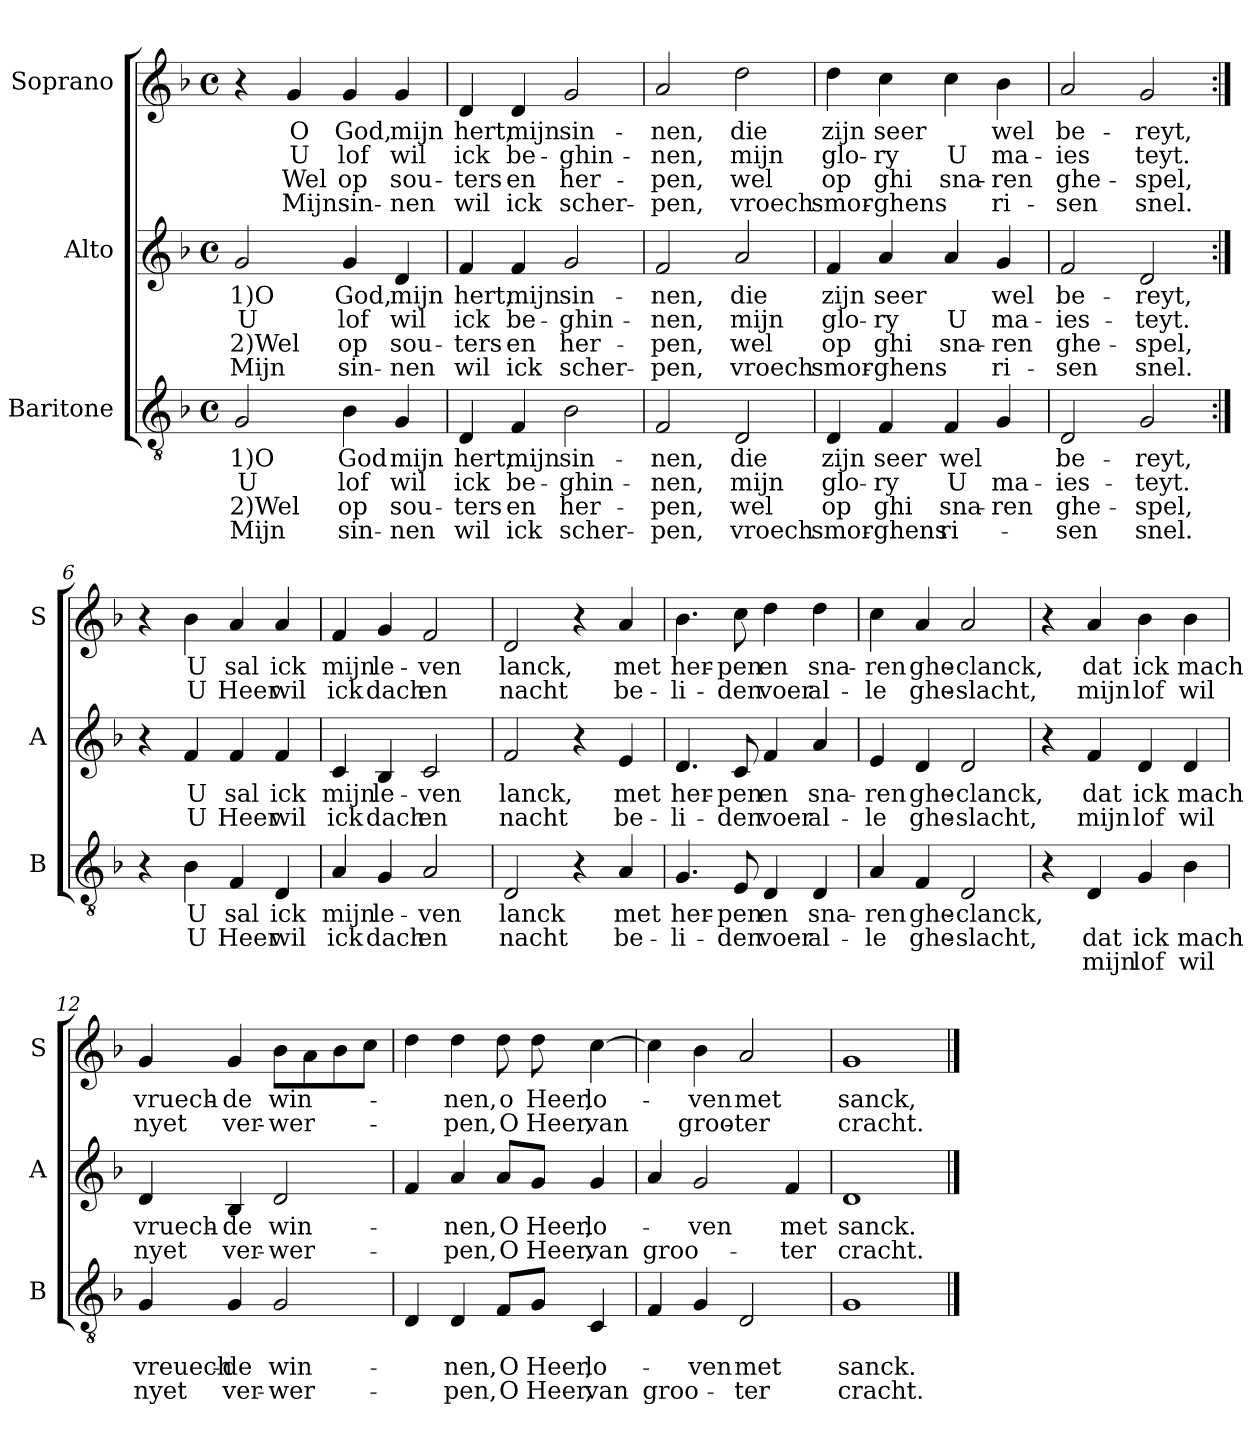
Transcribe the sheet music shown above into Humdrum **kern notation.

**kern	**text	**text	**text	**text	**kern	**text	**text	**text	**text	**kern	**text	**text	**text	**text
*part3	*part3	*part3	*part3	*part3	*part2	*part2	*part2	*part2	*part2	*part1	*part1	*part1	*part1	*part1
*staff3	*staff3	*staff3	*staff3	*staff3	*staff2	*staff2	*staff2	*staff2	*staff2	*staff1	*staff1	*staff1	*staff1	*staff1
*I"Baritone	*	*	*	*	*I"Alto	*	*	*	*	*I"Soprano	*	*	*	*
*I'B	*	*	*	*	*I'A	*	*	*	*	*I'S	*	*	*	*
*clefGv2	*	*	*	*	*clefG2	*	*	*	*	*clefG2	*	*	*	*
*k[b-]	*	*	*	*	*k[b-]	*	*	*	*	*k[b-]	*	*	*	*
*F:	*	*	*	*	*F:	*	*	*	*	*F:	*	*	*	*
*M4/4	*	*	*	*	*M4/4	*	*	*	*	*M4/4	*	*	*	*
*met(c)	*	*	*	*	*met(c)	*	*	*	*	*met(c)	*	*	*	*
=1	=1	=1	=1	=1	=1	=1	=1	=1	=1	=1	=1	=1	=1	=1
!	!LO:LY:b	!LO:LY:b	!LO:LY:b	!LO:LY:b	!	!LO:LY:b	!LO:LY:b	!LO:LY:b	!LO:LY:b	!	!LO:LY:b	!	!LO:LY:b	!
2G/	1)O	U	2)Wel	Mijn	2g/	1)O	U	2)Wel	Mijn	4r	1)	.	2)	.
!	!	!	!	!	!	!	!	!	!	!	!LO:LY:b	!LO:LY:b	!LO:LY:b	!LO:LY:b
.	.	.	.	.	.	.	.	.	.	4g/	O	U	Wel	Mijn
!	!LO:LY:b	!LO:LY:b	!LO:LY:b	!LO:LY:b	!	!LO:LY:b	!LO:LY:b	!LO:LY:b	!LO:LY:b	!	!LO:LY:b	!LO:LY:b	!LO:LY:b	!LO:LY:b
4B-\	God	lof	op	sin-	4g/	God,	lof	op	sin-	4g/	God,	lof	op	sin-
!	!LO:LY:b	!LO:LY:b	!LO:LY:b	!LO:LY:b	!	!LO:LY:b	!LO:LY:b	!LO:LY:b	!LO:LY:b	!	!LO:LY:b	!LO:LY:b	!LO:LY:b	!LO:LY:b
4G/	mijn	wil	sou-	-nen	4d/	mijn	wil	sou-	-nen	4g/	mijn	wil	sou-	-nen
=2	=2	=2	=2	=2	=2	=2	=2	=2	=2	=2	=2	=2	=2	=2
!	!LO:LY:b	!LO:LY:b	!LO:LY:b	!LO:LY:b	!	!LO:LY:b	!LO:LY:b	!LO:LY:b	!LO:LY:b	!	!LO:LY:b	!LO:LY:b	!LO:LY:b	!LO:LY:b
4D/	hert,	ick	-ters	wil	4f/	hert,	ick	-ters	wil	4d/	hert,	ick	-ters	wil
!	!LO:LY:b	!LO:LY:b	!LO:LY:b	!LO:LY:b	!	!LO:LY:b	!LO:LY:b	!LO:LY:b	!LO:LY:b	!	!LO:LY:b	!LO:LY:b	!LO:LY:b	!LO:LY:b
4F/	mijn	be-	en	ick	4f/	mijn	be-	en	ick	4d/	mijn	be-	en	ick
!	!LO:LY:b	!LO:LY:b	!LO:LY:b	!LO:LY:b	!	!LO:LY:b	!LO:LY:b	!LO:LY:b	!LO:LY:b	!	!LO:LY:b	!LO:LY:b	!LO:LY:b	!LO:LY:b
2B-\	sin-	-ghin-	her-	scher-	2g/	sin-	-ghin-	her-	scher-	2g/	sin-	-ghin-	her-	scher-
=3	=3	=3	=3	=3	=3	=3	=3	=3	=3	=3	=3	=3	=3	=3
!	!LO:LY:b	!LO:LY:b	!LO:LY:b	!LO:LY:b	!	!LO:LY:b	!LO:LY:b	!LO:LY:b	!LO:LY:b	!	!LO:LY:b	!LO:LY:b	!LO:LY:b	!LO:LY:b
2F/	-nen,	-nen,	-pen,	-pen,	2f/	-nen,	-nen,	-pen,	-pen,	2a/	-nen,	-nen,	-pen,	-pen,
!	!LO:LY:b	!LO:LY:b	!LO:LY:b	!LO:LY:b	!	!LO:LY:b	!LO:LY:b	!LO:LY:b	!LO:LY:b	!	!LO:LY:b	!LO:LY:b	!LO:LY:b	!LO:LY:b
2D/	die	mijn	wel	vroech	2a/	die	mijn	wel	vroech	2dd\	die	mijn	wel	vroech
=4	=4	=4	=4	=4	=4	=4	=4	=4	=4	=4	=4	=4	=4	=4
!	!LO:LY:b	!LO:LY:b	!LO:LY:b	!LO:LY:b	!	!LO:LY:b	!LO:LY:b	!LO:LY:b	!LO:LY:b	!	!LO:LY:b	!LO:LY:b	!LO:LY:b	!LO:LY:b
4D/	zijn	glo-	op	smor-	4f/	zijn	glo-	op	smor-	4dd\	zijn	glo-	op	smor-
!	!LO:LY:b	!LO:LY:b	!LO:LY:b	!LO:LY:b	!	!LO:LY:b	!LO:LY:b	!LO:LY:b	!LO:LY:b	!	!LO:LY:b	!LO:LY:b	!LO:LY:b	!LO:LY:b
4F/	seer	-ry	ghi	-ghens	4a/	seer	-ry	ghi	-ghens	4cc\	seer	-ry	ghi	-ghens
!	!LO:LY:b	!LO:LY:b	!LO:LY:b	!LO:LY:b	!	!	!LO:LY:b	!LO:LY:b	!	!	!	!LO:LY:b	!LO:LY:b	!
4F/	wel	U	sna-	ri-	4a/	.	U	sna-	.	4cc\	.	U	sna-	.
!	!	!LO:LY:b	!LO:LY:b	!	!	!LO:LY:b	!LO:LY:b	!LO:LY:b	!LO:LY:b	!	!LO:LY:b	!LO:LY:b	!LO:LY:b	!LO:LY:b
4G/	.	ma-	-ren	.	4g/	wel	ma-	-ren	ri-	4b-\	wel	ma-	-ren	ri-
=5	=5	=5	=5	=5	=5	=5	=5	=5	=5	=5	=5	=5	=5	=5
!	!LO:LY:b	!LO:LY:b	!LO:LY:b	!LO:LY:b	!	!LO:LY:b	!LO:LY:b	!LO:LY:b	!LO:LY:b	!	!LO:LY:b	!LO:LY:b	!LO:LY:b	!LO:LY:b
2D/	be-	-ies-	ghe-	-sen	2f/	be-	-ies-	ghe-	-sen	2a/	be-	-ies	ghe-	-sen
!	!LO:LY:b	!LO:LY:b	!LO:LY:b	!LO:LY:b	!	!LO:LY:b	!LO:LY:b	!LO:LY:b	!LO:LY:b	!	!LO:LY:b	!LO:LY:b	!LO:LY:b	!LO:LY:b
2G/	-reyt,	-teyt.	-spel,	snel.	2d/	-reyt,	-teyt.	-spel,	snel.	2g/	-reyt,	teyt.	-spel,	snel.
!!LO:LB:g=z
=6:|!	=6:|!	=6:|!	=6:|!	=6:|!	=6:|!	=6:|!	=6:|!	=6:|!	=6:|!	=6:|!	=6:|!	=6:|!	=6:|!	=6:|!
4r	.	.	.	.	4r	.	.	.	.	4r	.	.	.	.
!	!LO:LY:b	!LO:LY:b	!	!	!	!LO:LY:b	!LO:LY:b	!	!	!	!LO:LY:b	!LO:LY:b	!	!
4B-\	U	U	.	.	4f/	U	U	.	.	4b-\	U	U	.	.
!	!LO:LY:b	!LO:LY:b	!	!	!	!LO:LY:b	!LO:LY:b	!	!	!	!LO:LY:b	!LO:LY:b	!	!
4F/	sal	Heer	.	.	4f/	sal	Heer	.	.	4a/	sal	Heer	.	.
!	!LO:LY:b	!LO:LY:b	!	!	!	!LO:LY:b	!LO:LY:b	!	!	!	!LO:LY:b	!LO:LY:b	!	!
4D/	ick	wil	.	.	4f/	ick	wil	.	.	4a/	ick	wil	.	.
=7	=7	=7	=7	=7	=7	=7	=7	=7	=7	=7	=7	=7	=7	=7
!	!LO:LY:b	!LO:LY:b	!	!	!	!LO:LY:b	!LO:LY:b	!	!	!	!LO:LY:b	!LO:LY:b	!	!
4A/	mijn	ick	.	.	4c/	mijn	ick	.	.	4f/	mijn	ick	.	.
!	!LO:LY:b	!LO:LY:b	!	!	!	!LO:LY:b	!LO:LY:b	!	!	!	!LO:LY:b	!LO:LY:b	!	!
4G/	le-	dach	.	.	4B-/	le-	dach	.	.	4g/	le-	dach	.	.
!	!LO:LY:b	!LO:LY:b	!	!	!	!LO:LY:b	!LO:LY:b	!	!	!	!LO:LY:b	!LO:LY:b	!	!
2A/	-ven	en	.	.	2c/	-ven	en	.	.	2f/	-ven	en	.	.
=8	=8	=8	=8	=8	=8	=8	=8	=8	=8	=8	=8	=8	=8	=8
!	!LO:LY:b	!LO:LY:b	!	!	!	!LO:LY:b	!LO:LY:b	!	!	!	!LO:LY:b	!LO:LY:b	!	!
2D/	lanck	nacht	.	.	2f/	lanck,	nacht	.	.	2d/	lanck,	nacht	.	.
4r	.	.	.	.	4r	.	.	.	.	4r	.	.	.	.
!	!LO:LY:b	!LO:LY:b	!	!	!	!LO:LY:b	!LO:LY:b	!	!	!	!LO:LY:b	!LO:LY:b	!	!
4A/	met	be-	.	.	4e/	met	be-	.	.	4a/	met	be-	.	.
=9	=9	=9	=9	=9	=9	=9	=9	=9	=9	=9	=9	=9	=9	=9
!	!LO:LY:b	!LO:LY:b	!	!	!	!LO:LY:b	!LO:LY:b	!	!	!	!LO:LY:b	!LO:LY:b	!	!
4.G/	her-	-li-	.	.	4.d/	her-	-li-	.	.	4.b-\	her-	-li-	.	.
!	!LO:LY:b	!LO:LY:b	!	!	!	!LO:LY:b	!LO:LY:b	!	!	!	!LO:LY:b	!LO:LY:b	!	!
8E/	-pen	-den	.	.	8c/	-pen	-den	.	.	8cc\	-pen	-den	.	.
!	!LO:LY:b	!LO:LY:b	!	!	!	!LO:LY:b	!LO:LY:b	!	!	!	!LO:LY:b	!LO:LY:b	!	!
4D/	en	voer	.	.	4f/	en	voer	.	.	4dd\	en	voer	.	.
!	!LO:LY:b	!LO:LY:b	!	!	!	!LO:LY:b	!LO:LY:b	!	!	!	!LO:LY:b	!LO:LY:b	!	!
4D/	sna-	al-	.	.	4a/	sna-	al-	.	.	4dd\	sna-	al-	.	.
=10	=10	=10	=10	=10	=10	=10	=10	=10	=10	=10	=10	=10	=10	=10
!	!LO:LY:b	!LO:LY:b	!	!	!	!LO:LY:b	!LO:LY:b	!	!	!	!LO:LY:b	!LO:LY:b	!	!
4A/	-ren	-le	.	.	4e/	-ren	-le	.	.	4cc\	-ren	-le	.	.
!	!LO:LY:b	!LO:LY:b	!	!	!	!LO:LY:b	!LO:LY:b	!	!	!	!LO:LY:b	!LO:LY:b	!	!
4F/	ghe-	ghe-	.	.	4d/	ghe-	ghe-	.	.	4a/	ghe-	ghe-	.	.
!	!LO:LY:b	!LO:LY:b	!	!	!	!LO:LY:b	!LO:LY:b	!	!	!	!LO:LY:b	!LO:LY:b	!	!
2D/	-clanck,	-slacht,	.	.	2d/	-clanck,	-slacht,	.	.	2a/	-clanck,	-slacht,	.	.
!!LO:PB:g=z
=11	=11	=11	=11	=11	=11	=11	=11	=11	=11	=11	=11	=11	=11	=11
4r	.	.	.	.	4r	.	.	.	.	4r	.	.	.	.
!	!	!LO:LY:b	!LO:LY:b	!	!	!LO:LY:b	!LO:LY:b	!	!	!	!LO:LY:b	!LO:LY:b	!	!
4D/	.	dat	mijn	.	4f/	dat	mijn	.	.	4a/	dat	mijn	.	.
!	!	!LO:LY:b	!LO:LY:b	!	!	!LO:LY:b	!LO:LY:b	!	!	!	!LO:LY:b	!LO:LY:b	!	!
4G/	.	ick	lof	.	4d/	ick	lof	.	.	4b-\	ick	lof	.	.
!	!	!LO:LY:b	!LO:LY:b	!	!	!LO:LY:b	!LO:LY:b	!	!	!	!LO:LY:b	!LO:LY:b	!	!
4B-\	.	mach	wil	.	4d/	mach	wil	.	.	4b-\	mach	wil	.	.
=12	=12	=12	=12	=12	=12	=12	=12	=12	=12	=12	=12	=12	=12	=12
!	!	!LO:LY:b	!LO:LY:b	!	!	!LO:LY:b	!LO:LY:b	!	!	!	!LO:LY:b	!LO:LY:b	!	!
4G/	.	vreuech-	nyet	.	4d/	vruech-	nyet	.	.	4g/	vruech-	nyet	.	.
!	!	!LO:LY:b	!LO:LY:b	!	!	!LO:LY:b	!LO:LY:b	!	!	!	!LO:LY:b	!LO:LY:b	!	!
4G/	.	-de	ver-	.	4B-/	-de	ver-	.	.	4g/	-de	ver-	.	.
!	!	!LO:LY:b	!LO:LY:b	!	!	!LO:LY:b	!LO:LY:b	!	!	!	!LO:LY:b	!LO:LY:b	!	!
2G/	.	win-	-wer-	.	2d/	win-	-wer-	.	.	8b-\L	win-	-wer-	.	.
.	.	.	.	.	.	.	.	.	.	8a\	.	.	.	.
.	.	.	.	.	.	.	.	.	.	8b-\	.	.	.	.
.	.	.	.	.	.	.	.	.	.	8cc\J	.	.	.	.
=13	=13	=13	=13	=13	=13	=13	=13	=13	=13	=13	=13	=13	=13	=13
4D/	.	.	.	.	4f/	.	.	.	.	4dd\	.	.	.	.
!	!	!LO:LY:b	!LO:LY:b	!	!	!LO:LY:b	!LO:LY:b	!	!	!	!LO:LY:b	!LO:LY:b	!	!
4D/	.	-nen,	-pen,	.	4a/	-nen,	-pen,	.	.	4dd\	-nen,	-pen,	.	.
!	!	!LO:LY:b	!LO:LY:b	!	!	!LO:LY:b	!LO:LY:b	!	!	!	!LO:LY:b	!LO:LY:b	!	!
8F/L	.	O	O	.	8a/L	O	O	.	.	8dd\	o	O	.	.
!	!	!LO:LY:b	!LO:LY:b	!	!	!LO:LY:b	!LO:LY:b	!	!	!	!LO:LY:b	!LO:LY:b	!	!
8G/J	.	Heer,	Heer,	.	8g/J	Heer,	Heer,	.	.	8dd\	Heer,	Heer,	.	.
!	!	!LO:LY:b	!LO:LY:b	!	!	!LO:LY:b	!LO:LY:b	!	!	!	!LO:LY:b	!LO:LY:b	!	!
4C/	.	lo-	van	.	4g/	lo-	van	.	.	[4cc\	lo-	van	.	.
=14	=14	=14	=14	=14	=14	=14	=14	=14	=14	=14	=14	=14	=14	=14
!	!	!	!LO:LY:b	!	!	!	!LO:LY:b	!	!	!	!	!	!	!
4F/	.	.	groo-	.	4a/	.	groo-	.	.	4cc\]	.	.	.	.
!	!	!LO:LY:b	!	!	!	!LO:LY:b	!	!	!	!	!LO:LY:b	!LO:LY:b	!	!
4G/	.	-ven	.	.	2g/	-ven	.	.	.	4b-\	-ven	groo-	.	.
!	!	!LO:LY:b	!LO:LY:b	!	!	!	!	!	!	!	!LO:LY:b	!LO:LY:b	!	!
2D/	.	met	-ter	.	.	.	.	.	.	2a/	met	-ter	.	.
!	!	!	!	!	!	!LO:LY:b	!LO:LY:b	!	!	!	!	!	!	!
.	.	.	.	.	4f/	met	-ter	.	.	.	.	.	.	.
=15	=15	=15	=15	=15	=15	=15	=15	=15	=15	=15	=15	=15	=15	=15
!	!	!LO:LY:b	!LO:LY:b	!	!	!LO:LY:b	!LO:LY:b	!	!	!	!LO:LY:b	!LO:LY:b	!	!
1G	.	sanck.	cracht.	.	1d	sanck.	cracht.	.	.	1g	sanck,	cracht.	.	.
==	==	==	==	==	==	==	==	==	==	==	==	==	==	==
*-	*-	*-	*-	*-	*-	*-	*-	*-	*-	*-	*-	*-	*-	*-
